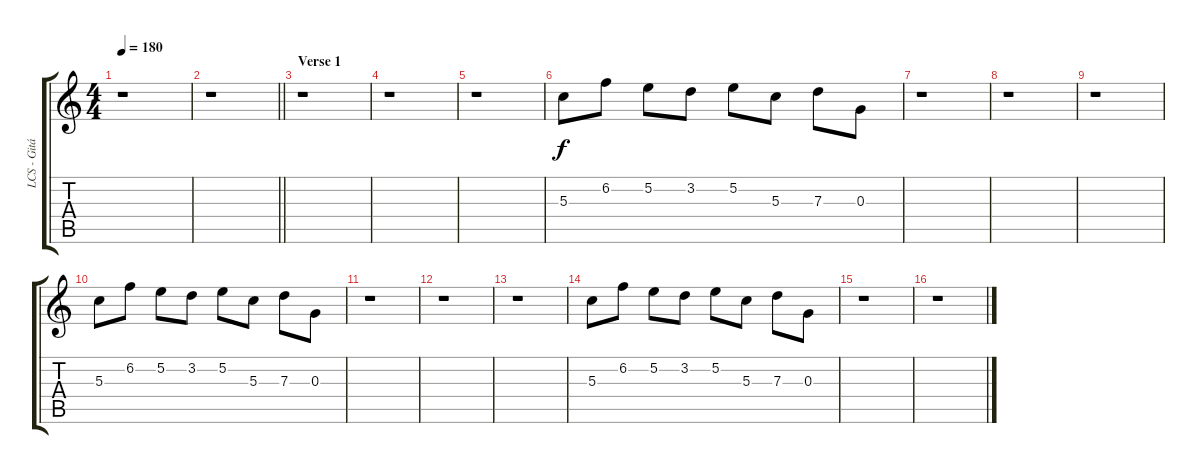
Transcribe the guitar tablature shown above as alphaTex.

\track ("LCS - Gitár 2" "LCS - Gitá") {instrument overdrivenguitar}
\staff {score tabs}
\tuning (E4 B3 G3 D3 A2 E2) {hide}
\ts (4 4)
\tempo 180
\clef g2
\ks c
r.1{dy f} |
\barLineRight lightlight
r.1 |
\section ("" "Verse 1")
r.1 |
r.1 |
r.1 |
5.3.8 6.2.8 5.2.8 3.2.8 5.2.8 5.3.8 7.3.8 0.3.8 |
r.1 |
r.1 |
r.1 |
5.3.8 6.2.8 5.2.8 3.2.8 5.2.8 5.3.8 7.3.8 0.3.8 |
r.1 |
r.1 |
r.1 |
5.3.8 6.2.8 5.2.8 3.2.8 5.2.8 5.3.8 7.3.8 0.3.8 |
r.1 |
r.1
